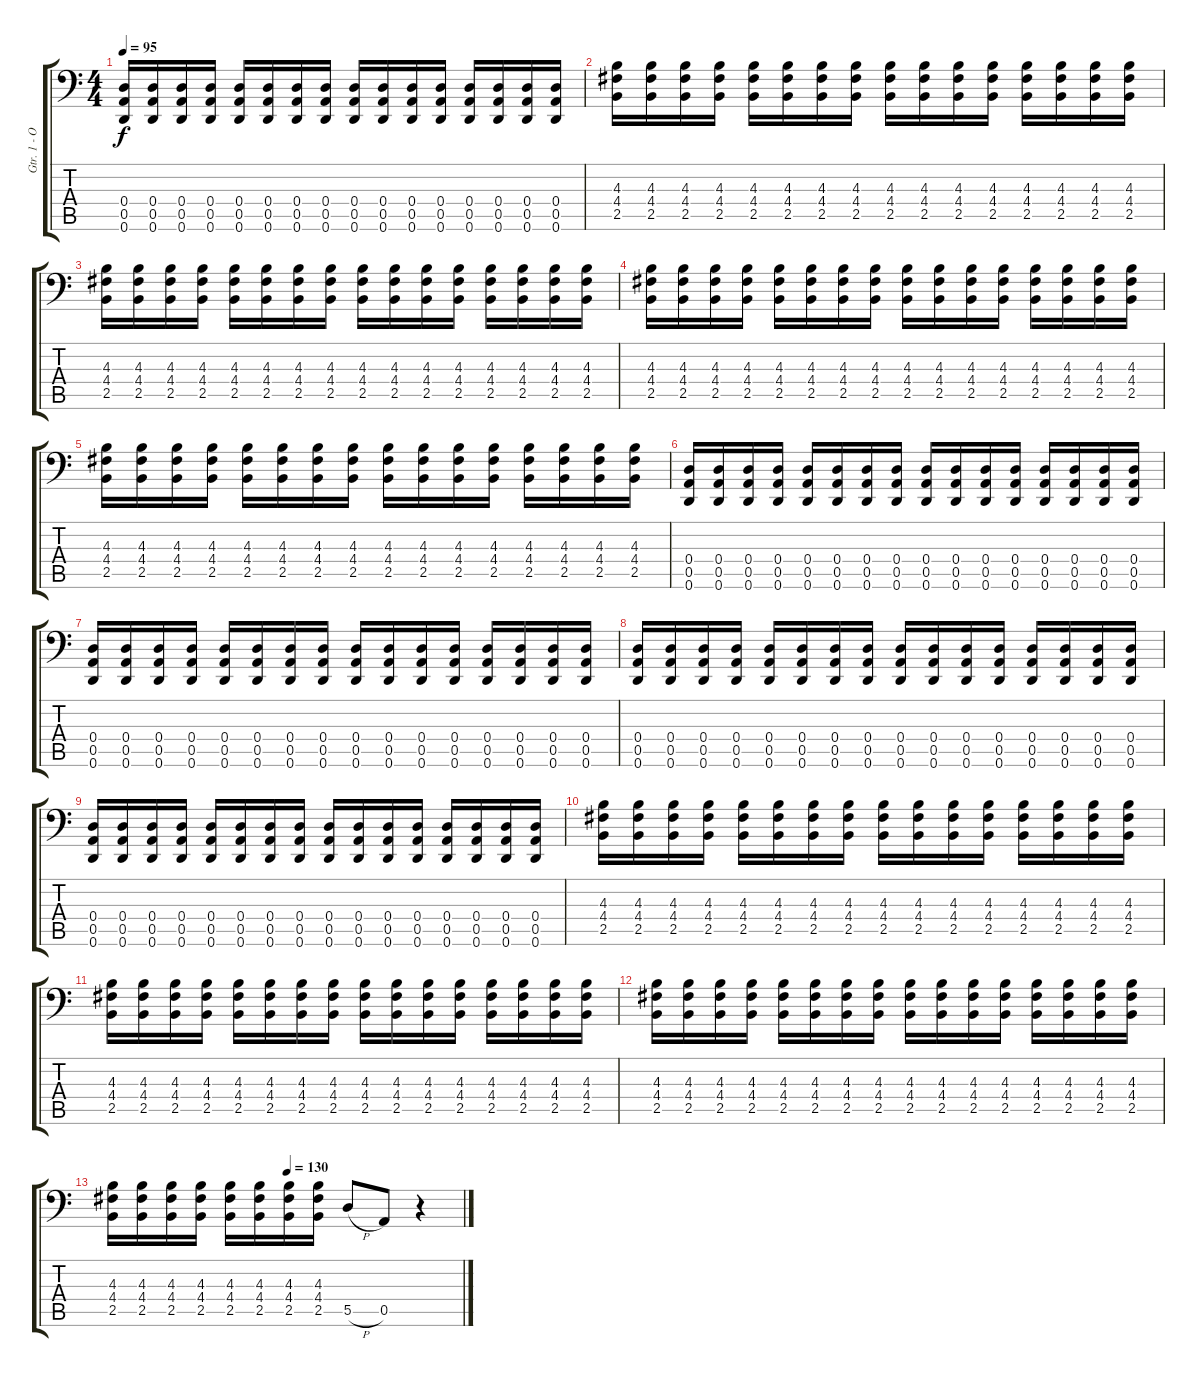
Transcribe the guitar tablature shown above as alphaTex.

\track ("Gtr. 1 - Overdub" "Gtr. 1 - O") {instrument overdrivenguitar}
\staff {score tabs}
\tuning (E3 B2 G2 D2 A1 D1) {hide}
\ts (4 4)
\tempo 95
\clef f4
\ks c
(0.4 0.5 0.6).16{dy f} (0.4 0.5 0.6).16 (0.4 0.5 0.6).16 (0.4 0.5 0.6).16 (0.4 0.5 0.6).16 (0.4 0.5 0.6).16 (0.4 0.5 0.6).16 (0.4 0.5 0.6).16 (0.4 0.5 0.6).16 (0.4 0.5 0.6).16 (0.4 0.5 0.6).16 (0.4 0.5 0.6).16 (0.4 0.5 0.6).16 (0.4 0.5 0.6).16 (0.4 0.5 0.6).16 (0.4 0.5 0.6).16 |
(4.3 4.4 2.5).16 (4.3 4.4 2.5).16 (4.3 4.4 2.5).16 (4.3 4.4 2.5).16 (4.3 4.4 2.5).16 (4.3 4.4 2.5).16 (4.3 4.4 2.5).16 (4.3 4.4 2.5).16 (4.3 4.4 2.5).16 (4.3 4.4 2.5).16 (4.3 4.4 2.5).16 (4.3 4.4 2.5).16 (4.3 4.4 2.5).16 (4.3 4.4 2.5).16 (4.3 4.4 2.5).16 (4.3 4.4 2.5).16 |
(4.3 4.4 2.5).16 (4.3 4.4 2.5).16 (4.3 4.4 2.5).16 (4.3 4.4 2.5).16 (4.3 4.4 2.5).16 (4.3 4.4 2.5).16 (4.3 4.4 2.5).16 (4.3 4.4 2.5).16 (4.3 4.4 2.5).16 (4.3 4.4 2.5).16 (4.3 4.4 2.5).16 (4.3 4.4 2.5).16 (4.3 4.4 2.5).16 (4.3 4.4 2.5).16 (4.3 4.4 2.5).16 (4.3 4.4 2.5).16 |
(4.3 4.4 2.5).16 (4.3 4.4 2.5).16 (4.3 4.4 2.5).16 (4.3 4.4 2.5).16 (4.3 4.4 2.5).16 (4.3 4.4 2.5).16 (4.3 4.4 2.5).16 (4.3 4.4 2.5).16 (4.3 4.4 2.5).16 (4.3 4.4 2.5).16 (4.3 4.4 2.5).16 (4.3 4.4 2.5).16 (4.3 4.4 2.5).16 (4.3 4.4 2.5).16 (4.3 4.4 2.5).16 (4.3 4.4 2.5).16 |
(4.3 4.4 2.5).16 (4.3 4.4 2.5).16 (4.3 4.4 2.5).16 (4.3 4.4 2.5).16 (4.3 4.4 2.5).16 (4.3 4.4 2.5).16 (4.3 4.4 2.5).16 (4.3 4.4 2.5).16 (4.3 4.4 2.5).16 (4.3 4.4 2.5).16 (4.3 4.4 2.5).16 (4.3 4.4 2.5).16 (4.3 4.4 2.5).16 (4.3 4.4 2.5).16 (4.3 4.4 2.5).16 (4.3 4.4 2.5).16 |
(0.4 0.5 0.6).16 (0.4 0.5 0.6).16 (0.4 0.5 0.6).16 (0.4 0.5 0.6).16 (0.4 0.5 0.6).16 (0.4 0.5 0.6).16 (0.4 0.5 0.6).16 (0.4 0.5 0.6).16 (0.4 0.5 0.6).16 (0.4 0.5 0.6).16 (0.4 0.5 0.6).16 (0.4 0.5 0.6).16 (0.4 0.5 0.6).16 (0.4 0.5 0.6).16 (0.4 0.5 0.6).16 (0.4 0.5 0.6).16 |
(0.4 0.5 0.6).16 (0.4 0.5 0.6).16 (0.4 0.5 0.6).16 (0.4 0.5 0.6).16 (0.4 0.5 0.6).16 (0.4 0.5 0.6).16 (0.4 0.5 0.6).16 (0.4 0.5 0.6).16 (0.4 0.5 0.6).16 (0.4 0.5 0.6).16 (0.4 0.5 0.6).16 (0.4 0.5 0.6).16 (0.4 0.5 0.6).16 (0.4 0.5 0.6).16 (0.4 0.5 0.6).16 (0.4 0.5 0.6).16 |
(0.4 0.5 0.6).16 (0.4 0.5 0.6).16 (0.4 0.5 0.6).16 (0.4 0.5 0.6).16 (0.4 0.5 0.6).16 (0.4 0.5 0.6).16 (0.4 0.5 0.6).16 (0.4 0.5 0.6).16 (0.4 0.5 0.6).16 (0.4 0.5 0.6).16 (0.4 0.5 0.6).16 (0.4 0.5 0.6).16 (0.4 0.5 0.6).16 (0.4 0.5 0.6).16 (0.4 0.5 0.6).16 (0.4 0.5 0.6).16 |
(0.4 0.5 0.6).16 (0.4 0.5 0.6).16 (0.4 0.5 0.6).16 (0.4 0.5 0.6).16 (0.4 0.5 0.6).16 (0.4 0.5 0.6).16 (0.4 0.5 0.6).16 (0.4 0.5 0.6).16 (0.4 0.5 0.6).16 (0.4 0.5 0.6).16 (0.4 0.5 0.6).16 (0.4 0.5 0.6).16 (0.4 0.5 0.6).16 (0.4 0.5 0.6).16 (0.4 0.5 0.6).16 (0.4 0.5 0.6).16 |
(4.3 4.4 2.5).16 (4.3 4.4 2.5).16 (4.3 4.4 2.5).16 (4.3 4.4 2.5).16 (4.3 4.4 2.5).16 (4.3 4.4 2.5).16 (4.3 4.4 2.5).16 (4.3 4.4 2.5).16 (4.3 4.4 2.5).16 (4.3 4.4 2.5).16 (4.3 4.4 2.5).16 (4.3 4.4 2.5).16 (4.3 4.4 2.5).16 (4.3 4.4 2.5).16 (4.3 4.4 2.5).16 (4.3 4.4 2.5).16 |
(4.3 4.4 2.5).16 (4.3 4.4 2.5).16 (4.3 4.4 2.5).16 (4.3 4.4 2.5).16 (4.3 4.4 2.5).16 (4.3 4.4 2.5).16 (4.3 4.4 2.5).16 (4.3 4.4 2.5).16 (4.3 4.4 2.5).16 (4.3 4.4 2.5).16 (4.3 4.4 2.5).16 (4.3 4.4 2.5).16 (4.3 4.4 2.5).16 (4.3 4.4 2.5).16 (4.3 4.4 2.5).16 (4.3 4.4 2.5).16 |
(4.3 4.4 2.5).16 (4.3 4.4 2.5).16 (4.3 4.4 2.5).16 (4.3 4.4 2.5).16 (4.3 4.4 2.5).16 (4.3 4.4 2.5).16 (4.3 4.4 2.5).16 (4.3 4.4 2.5).16 (4.3 4.4 2.5).16 (4.3 4.4 2.5).16 (4.3 4.4 2.5).16 (4.3 4.4 2.5).16 (4.3 4.4 2.5).16 (4.3 4.4 2.5).16 (4.3 4.4 2.5).16 (4.3 4.4 2.5).16 |
\tempo (130 0.5)
(4.3 4.4 2.5).16 (4.3 4.4 2.5).16 (4.3 4.4 2.5).16 (4.3 4.4 2.5).16 (4.3 4.4 2.5).16 (4.3 4.4 2.5).16 (4.3 4.4 2.5).16 (4.3 4.4 2.5).16 5.5{h}.8{instrument overdrivenguitar} 0.5.8 r.4
